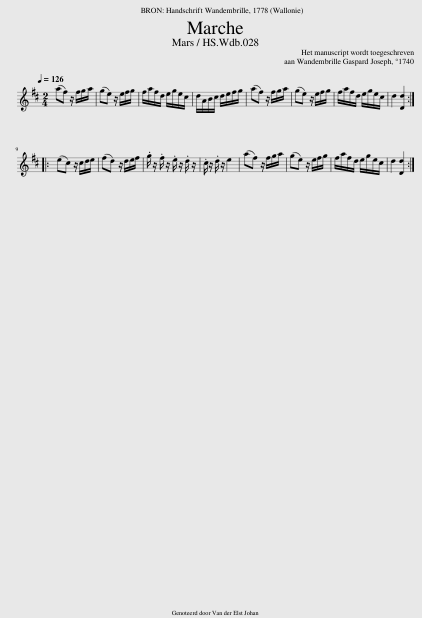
X:1
L:1/8
Q:1/4=126
M:2/4
I:linebreak $
K:D
V:1 treble
V:1
 (af) z/ f/g/a/ | (ge) z/ e/f/g/ | f/a/f/d/ e/g/e/c/ | d/A/B/c/ d/e/f/g/ | (af) z/ f/g/a/ | %5
 (ge) z/ e/f/g/ | f/a/f/d/ e/g/e/c/ | d2 [Dd]2 ::$ (ec) z/ c/d/e/ | (fd) z/ d/e/f/ | %10
 .g/ z/ .f/ z/ .e/ z/ .d/ z/ | .c/ z/ .d/ z/ e2 | (af) z/ f/g/a/ | (ge) z/ e/f/g/ | f/a/f/d/ e/g/e/c/ | %15
 d2 [Dd]2 :| %16
